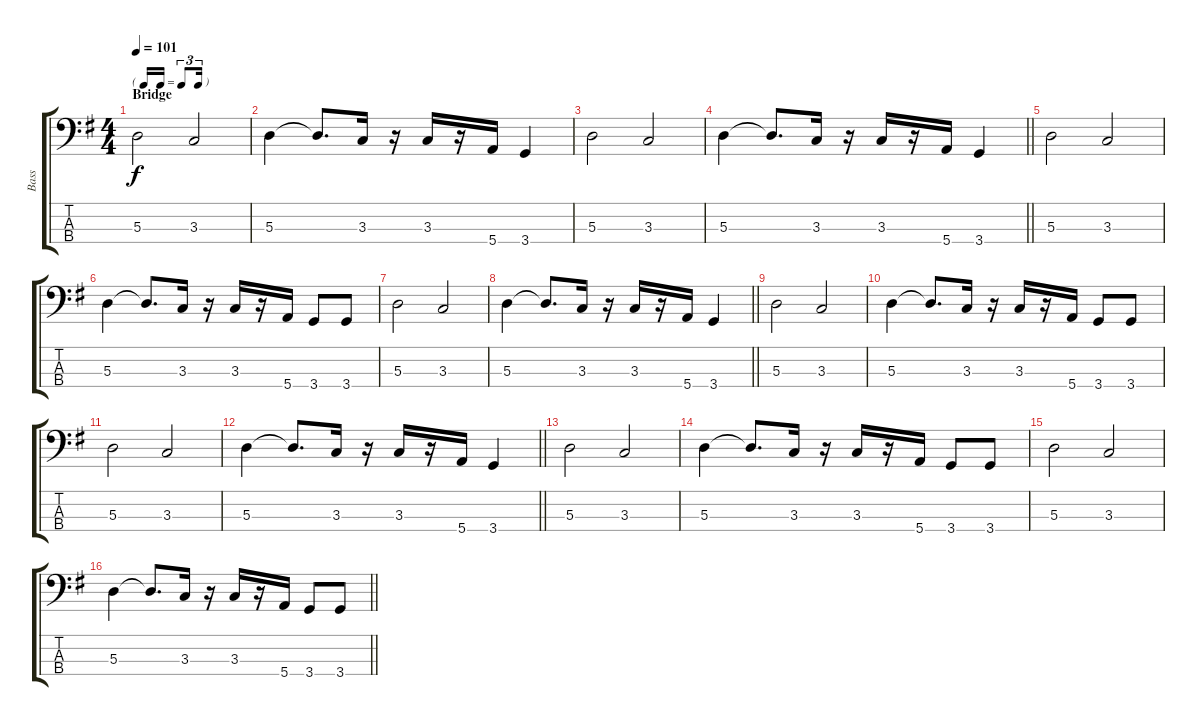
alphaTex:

\track ("Bass" "Bass") {instrument electricbassfinger}
\staff {score tabs}
\tuning (G2 D2 A1 E1) {hide}
\ts (4 4)
\tf triplet16th
\section ("" "Bridge")
\tempo 101
\clef f4
\ks g
5.3.2{dy f} 3.3.2 |
5.3.4 5.3{t}.8{d} 3.3.16 r.16 3.3.16 r.16 5.4.16 3.4.4 |
5.3.2 3.3.2 |
\barLineRight lightlight
5.3.4 5.3{t}.8{d} 3.3.16 r.16 3.3.16 r.16 5.4.16 3.4.4 |
5.3.2 3.3.2 |
5.3.4 5.3{t}.8{d} 3.3.16 r.16 3.3.16 r.16 5.4.16 3.4.8 3.4.8 |
5.3.2 3.3.2 |
\barLineRight lightlight
5.3.4 5.3{t}.8{d} 3.3.16 r.16 3.3.16 r.16 5.4.16 3.4.4 |
5.3.2 3.3.2 |
5.3.4 5.3{t}.8{d} 3.3.16 r.16 3.3.16 r.16 5.4.16 3.4.8 3.4.8 |
5.3.2 3.3.2 |
\barLineRight lightlight
5.3.4 5.3{t}.8{d} 3.3.16 r.16 3.3.16 r.16 5.4.16 3.4.4 |
5.3.2 3.3.2 |
5.3.4 5.3{t}.8{d} 3.3.16 r.16 3.3.16 r.16 5.4.16 3.4.8 3.4.8 |
5.3.2 3.3.2 |
\barLineRight lightlight
5.3.4 5.3{t}.8{d} 3.3.16 r.16 3.3.16 r.16 5.4.16 3.4.8 3.4.8
